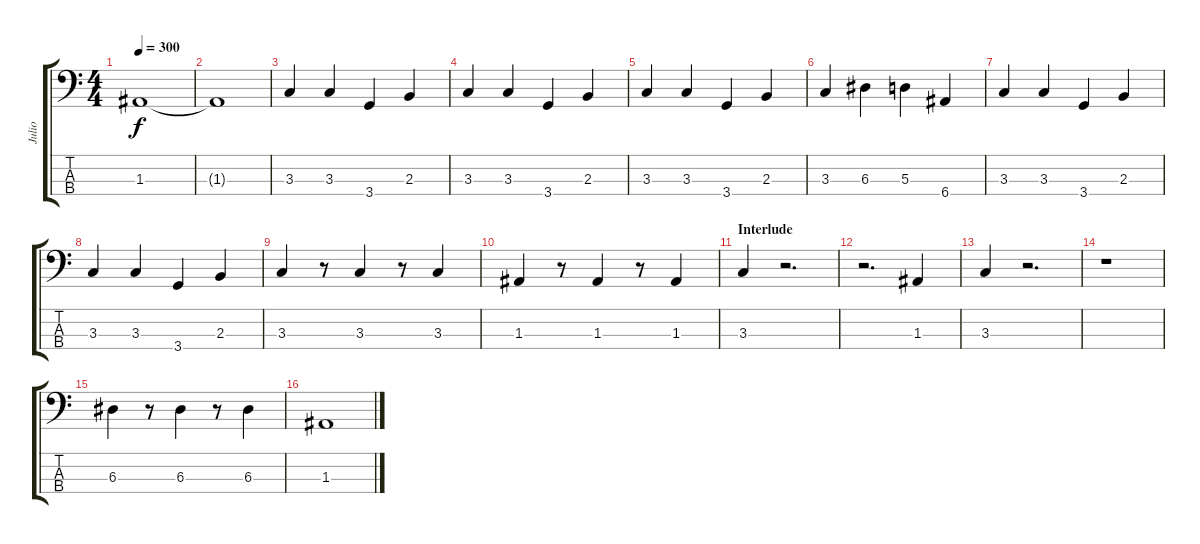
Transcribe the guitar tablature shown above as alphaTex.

\track ("Julio" "Julio") {instrument electricbassfinger}
\staff {score tabs}
\tuning (G2 D2 A1 E1) {hide}
\ts (4 4)
\tempo 300
\clef f4
\ks c
1.3.1{dy f} |
1.3{t}.1 |
3.3.4 3.3.4 3.4.4 2.3.4 |
3.3.4 3.3.4 3.4.4 2.3.4 |
3.3.4 3.3.4 3.4.4 2.3.4 |
3.3.4 6.3.4 5.3.4 6.4.4 |
3.3.4 3.3.4 3.4.4 2.3.4 |
3.3.4 3.3.4 3.4.4 2.3.4 |
3.3.4 r.8 3.3.4 r.8 3.3.4 |
1.3.4 r.8 1.3.4 r.8 1.3.4 |
\section ("" "Interlude")
3.3.4 r.2{d} |
r.2{d} 1.3.4 |
3.3.4 r.2{d} |
r.1 |
6.3.4 r.8 6.3.4 r.8 6.3.4 |
1.3.1
